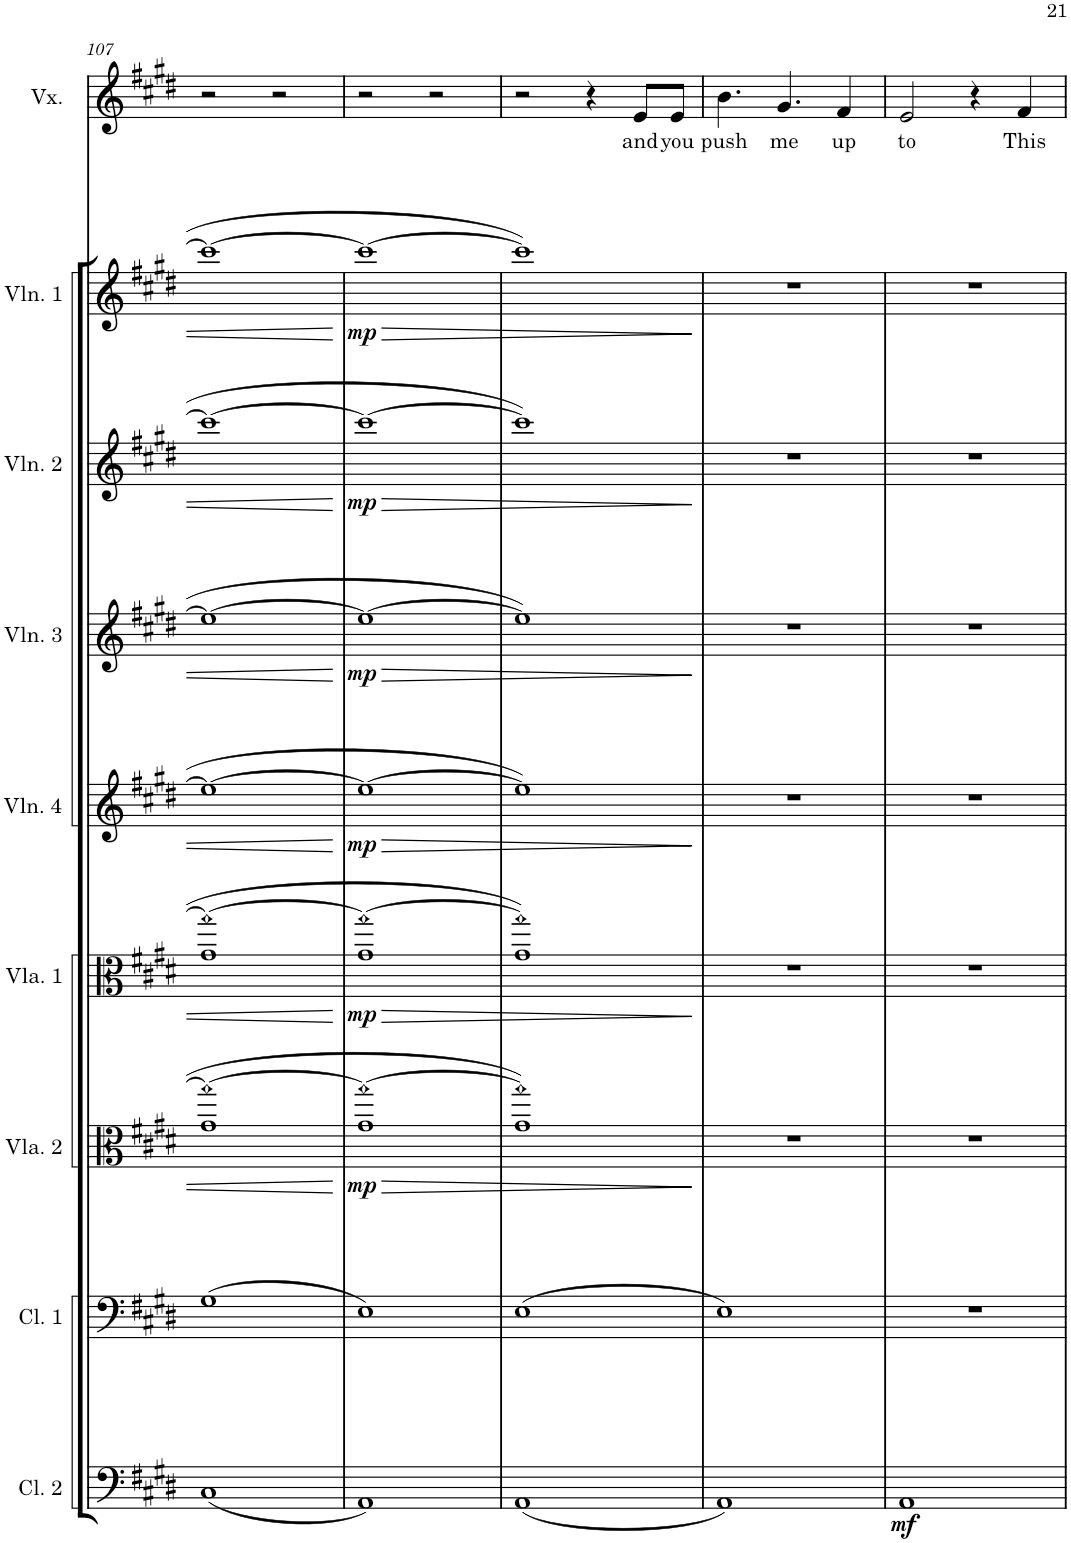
**kern	**dynam	**kern	**kern	**dynam	**kern	**dynam	**kern	**dynam	**kern	**dynam	**kern	**dynam	**kern	**dynam	**kern	**text
*part9	*part9	*part8	*part7	*part7	*part6	*part6	*part5	*part5	*part4	*part4	*part3	*part3	*part2	*part2	*part1	*part1
*staff9	*staff9	*staff8	*staff7	*staff7	*staff6	*staff6	*staff5	*staff5	*staff4	*staff4	*staff3	*staff3	*staff2	*staff2	*staff1	*staff1
*I"Cello 2	*	*I"Cello 1	*I"Viola 2	*	*I"Viola 1	*	*I"Violin 4	*	*I"Violin 3	*	*I"Violin 2	*	*I"Violin 1	*	*I"Vox	*
*I'Cl. 2	*	*I'Cl. 1	*I'Vla. 2	*	*I'Vla. 1	*	*I'Vln. 4	*	*I'Vln. 3	*	*I'Vln. 2	*	*I'Vln. 1	*	*I'Vx.	*
!!LO:PB:g=z
*clefF4	*	*clefF4	*clefC3	*	*clefC3	*	*clefG2	*	*clefG2	*	*clefG2	*	*clefG2	*	*clefG2	*
*k[f#c#g#d#]	*	*k[f#c#g#d#]	*k[f#c#g#d#]	*	*k[f#c#g#d#]	*	*k[f#c#g#d#]	*	*k[f#c#g#d#]	*	*k[f#c#g#d#]	*	*k[f#c#g#d#]	*	*k[f#c#g#d#]	*
*M4/4	*	*M4/4	*M4/4	*	*M4/4	*	*M4/4	*	*M4/4	*	*M4/4	*	*M4/4	*	*M4/4	*
=107	=107	=107	=107	=107	=107	=107	=107	=107	=107	=107	=107	=107	=107	=107	=107	=107
(1C#	.	(1G#	1g# 1gg#_	.	1g# 1gg#_	.	1ee_	.	1ee_	.	1ccc#_	.	1ccc#_	.	2r	.
.	.	.	.	.	.	.	.	.	.	.	.	.	.	.	2r	.
=108	=108	=108	=108	=108	=108	=108	=108	=108	=108	=108	=108	=108	=108	=108	=108	=108
!	!	!	!	!LO:HP:b	!	!LO:HP:b	!	!LO:HP:b	!	!LO:HP:b	!	!LO:HP:b	!	!LO:HP:b	!	!
!	!	!	!	!LO:DY:n=1:b	!	!LO:DY:n=1:b	!	!LO:DY:n=1:b	!	!LO:DY:n=1:b	!	!LO:DY:n=1:b	!	!LO:DY:n=1:b	!	!
1AA)	.	1E)	1g# 1gg#_	> mp	1g# 1gg#_	> mp	1ee_	> mp	1ee_	> mp	1ccc#_	> mp	1ccc#_	> mp	2r	.
.	.	.	.	.	.	.	.	.	.	.	.	.	.	.	2r	.
=109	=109	=109	=109	=109	=109	=109	=109	=109	=109	=109	=109	=109	=109	=109	=109	=109
(1AA	.	(1E	1g# 1gg#]	.	1g# 1gg#]	.	1ee]	.	1ee]	.	1ccc#]	.	1ccc#]	.	2r	.
.	.	.	.	.	.	.	.	.	.	.	.	.	.	.	4r	.
!	!	!	!	!	!	!	!	!	!	!	!	!	!	!	!	!LO:LY:b
.	.	.	.	.	.	.	.	.	.	.	.	.	.	.	8e/L	and
!	!	!	!	!	!	!	!	!	!	!	!	!	!	!	!	!LO:LY:b
.	.	.	.	.	.	.	.	.	.	.	.	.	.	.	8e/J	you
.	.	.	.	]	.	]	.	]	.	]	.	]	.	]	.	.
=110	=110	=110	=110	=110	=110	=110	=110	=110	=110	=110	=110	=110	=110	=110	=110	=110
!	!	!	!	!	!	!	!	!	!	!	!	!	!	!	!	!LO:LY:b
1AA)	.	1E)	1r	.	1r	.	1r	.	1r	.	1r	.	1r	.	4.b\	push
!	!	!	!	!	!	!	!	!	!	!	!	!	!	!	!	!LO:LY:b
.	.	.	.	.	.	.	.	.	.	.	.	.	.	.	4.g#/	me
!	!	!	!	!	!	!	!	!	!	!	!	!	!	!	!	!LO:LY:b
.	.	.	.	.	.	.	.	.	.	.	.	.	.	.	4f#/	up
=111	=111	=111	=111	=111	=111	=111	=111	=111	=111	=111	=111	=111	=111	=111	=111	=111
!	!LO:DY:b	!	!	!	!	!	!	!	!	!	!	!	!	!	!	!LO:LY:b
1AA	mf	1r	1r	.	1r	.	1r	.	1r	.	1r	.	1r	.	2e/	to
.	.	.	.	.	.	.	.	.	.	.	.	.	.	.	4r	.
!	!	!	!	!	!	!	!	!	!	!	!	!	!	!	!	!LO:LY:b
.	.	.	.	.	.	.	.	.	.	.	.	.	.	.	4f#/	This
=	=	=	=	=	=	=	=	=	=	=	=	=	=	=	=	=
*-	*-	*-	*-	*-	*-	*-	*-	*-	*-	*-	*-	*-	*-	*-	*-	*-
